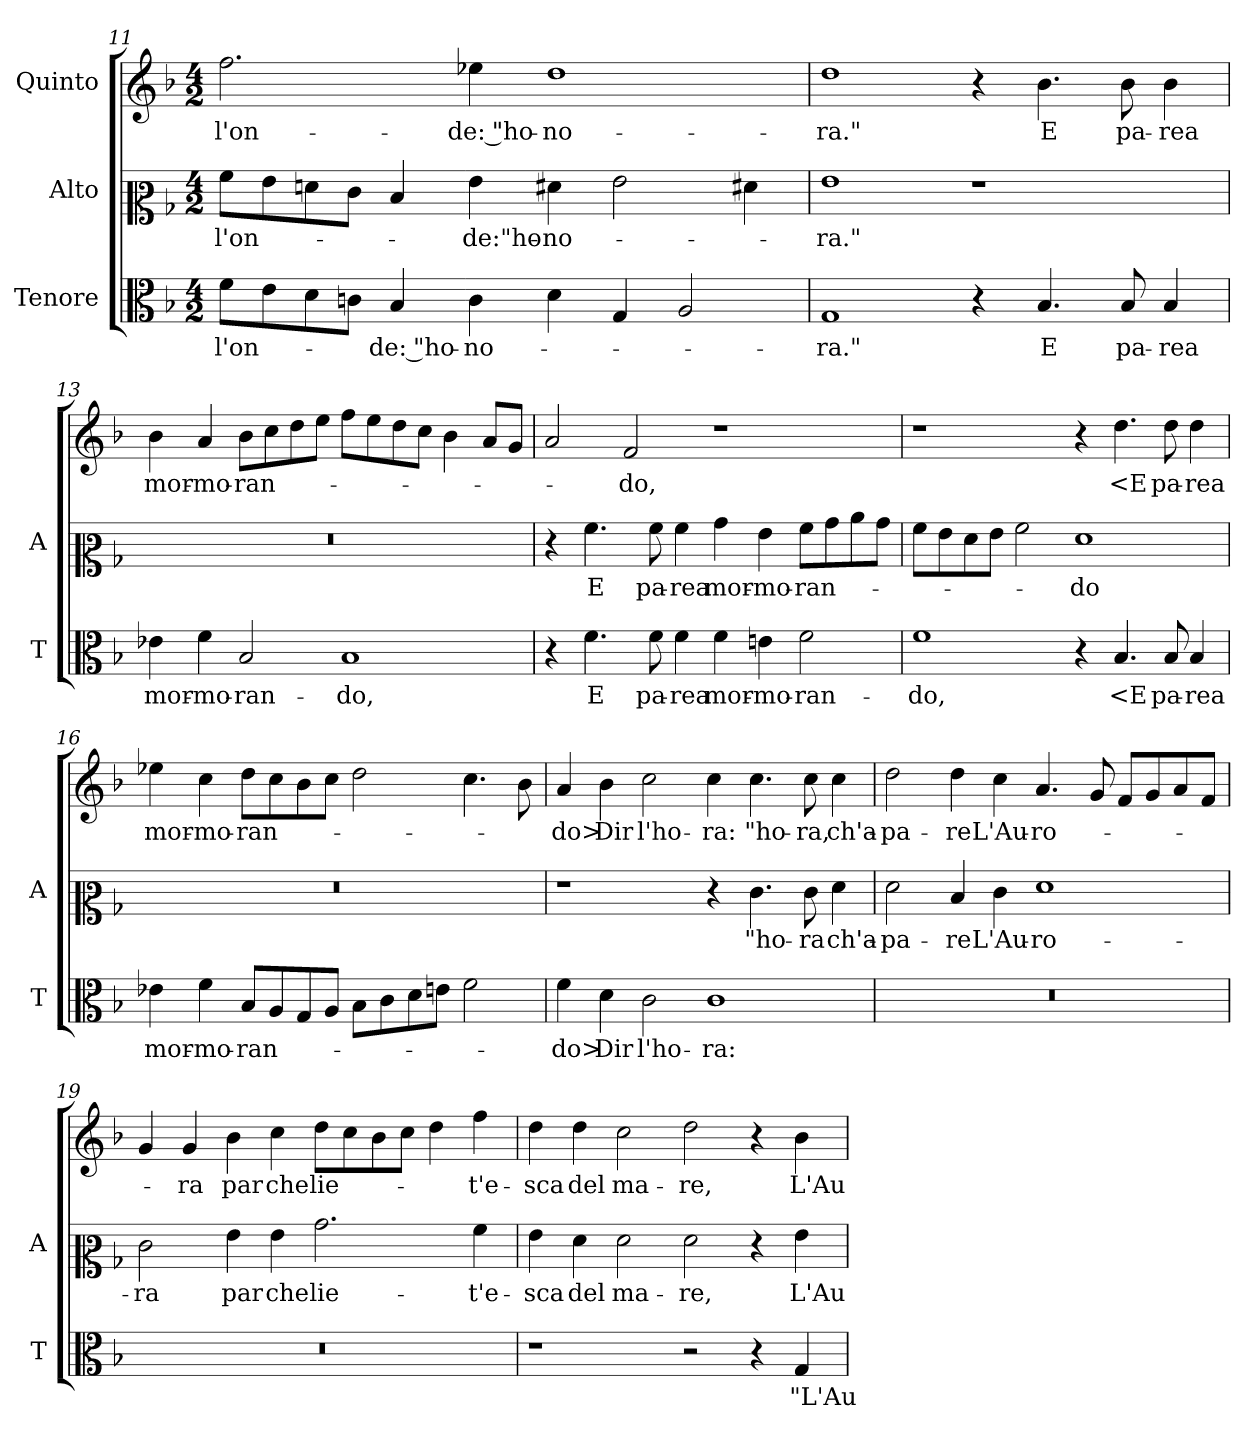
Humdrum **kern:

**kern	**text	**kern	**text	**kern	**text
*part3	*part3	*part2	*part2	*part1	*part1
*staff3	*staff3	*staff2	*staff2	*staff1	*staff1
*I"Tenore	*	*I"Alto	*	*I"Quinto	*
*I'T	*	*I'A	*	*	*
*clefC3	*	*clefC2	*	*clefG2	*
*k[b-]	*	*k[b-]	*	*k[b-]	*
*M4/2	*	*M4/2	*	*M4/2	*
=11	=11	=11	=11	=11	=11
8fL	l'on-	8aL	l'on-	2.ff	l'on-
8e	.	8g	.	.	.
8d	.	8fn	.	.	.
8cnJ	.	8eJ	.	.	.
4B-	-de: "ho-	4d	.	.	.
4c	-no-	4g	-de:"ho-	4ee-X	-de: "ho-
4d	.	4f#X	-no-	1dd	-no-
4G	.	2g	.	.	.
2A	.	.	.	.	.
.	.	4f#X	.	.	.
=12	=12	=12	=12	=12	=12
1G	-ra."	1g	-ra."	1dd	-ra."
4r	.	1r	.	4r	.
4.B-	E	.	.	4.b-	E
8B-	pa-	.	.	8b-	pa-
4B-	-rea	.	.	4b-	-rea
=13	=13	=13	=13	=13	=13
4e-X	mor-	0r	.	4b-	mor-
4f	-mo-	.	.	4a	-mo-
2B-	-ran-	.	.	8b-L	-ran-
.	.	.	.	8cc	.
.	.	.	.	8dd	.
.	.	.	.	8eeJ	.
1B-	-do,	.	.	8ffL	.
.	.	.	.	8ee	.
.	.	.	.	8dd	.
.	.	.	.	8ccJ	.
.	.	.	.	4b-	.
.	.	.	.	8aL	.
.	.	.	.	8gJ	.
=14	=14	=14	=14	=14	=14
4r	.	4r	.	2a	.
4.f	E	4.a	E	.	.
.	.	.	.	2f	-do,
8f	pa-	8a	pa-	.	.
4f	-rea	4a	-rea	.	.
4f	mor-	4b-	mor-	1r	.
4en	-mo-	4g	-mo-	.	.
2f	-ran-	8aL	-ran-	.	.
.	.	8b-	.	.	.
.	.	8cc	.	.	.
.	.	8b-J	.	.	.
=15	=15	=15	=15	=15	=15
1f	-do,	8aL	.	1r	.
.	.	8g	.	.	.
.	.	8f	.	.	.
.	.	8gJ	.	.	.
.	.	2a	.	.	.
4r	.	1f	-do	4r	.
4.B-	<E	.	.	4.dd	<E
8B-	pa-	.	.	8dd	pa-
4B-	-rea	.	.	4dd	-rea
=16	=16	=16	=16	=16	=16
4e-X	mor-	0r	.	4ee-X	mor-
4f	-mo-	.	.	4cc	-mo-
8B-L	-ran-	.	.	8ddL	-ran-
8A	.	.	.	8cc	.
8G	.	.	.	8b-	.
8AJ	.	.	.	8ccJ	.
8B-L	.	.	.	2dd	.
8c	.	.	.	.	.
8d	.	.	.	.	.
8enJ	.	.	.	.	.
2f	.	.	.	4.cc	.
.	.	.	.	8b-	.
=17	=17	=17	=17	=17	=17
4f	-do>	1r	.	4a	-do>
4d	Dir	.	.	4b-	Dir
2c	l'ho-	.	.	2cc	l'ho-
1c	-ra:	4r	.	4cc	-ra:
.	.	4.e	"ho-	4.cc	"ho-
.	.	8e	-ra	8cc	-ra,
.	.	4f	ch'a-	4cc	ch'a-
=18	=18	=18	=18	=18	=18
0r	.	2f	-pa-	2dd	-pa-
.	.	4d	-re	4dd	-re
.	.	4e	L'Au-	4cc	L'Au-
.	.	1f	-ro-	4.a	-ro-
.	.	.	.	8g	.
.	.	.	.	8fL	.
.	.	.	.	8g	.
.	.	.	.	8a	.
.	.	.	.	8fJ	.
=19	=19	=19	=19	=19	=19
0r	.	2e	-ra	4g	.
.	.	.	.	4g	-ra
.	.	4g	par	4b-	par
.	.	4g	che	4cc	che
.	.	2.b-	lie-	8ddL	lie-
.	.	.	.	8cc	.
.	.	.	.	8b-	.
.	.	.	.	8ccJ	.
.	.	.	.	4dd	.
.	.	4a	-t'e-	4ff	-t'e-
=20	=20	=20	=20	=20	=20
1r	.	4g	-sca	4dd	-sca
.	.	4f	del	4dd	del
.	.	2f	ma-	2cc	ma-
2r	.	2f	-re,	2dd	-re,
4r	.	4r	.	4r	.
4G	"L'Au-	4g	L'Au-	4b-	L'Au-
=	=	=	=	=	=
*-	*-	*-	*-	*-	*-
